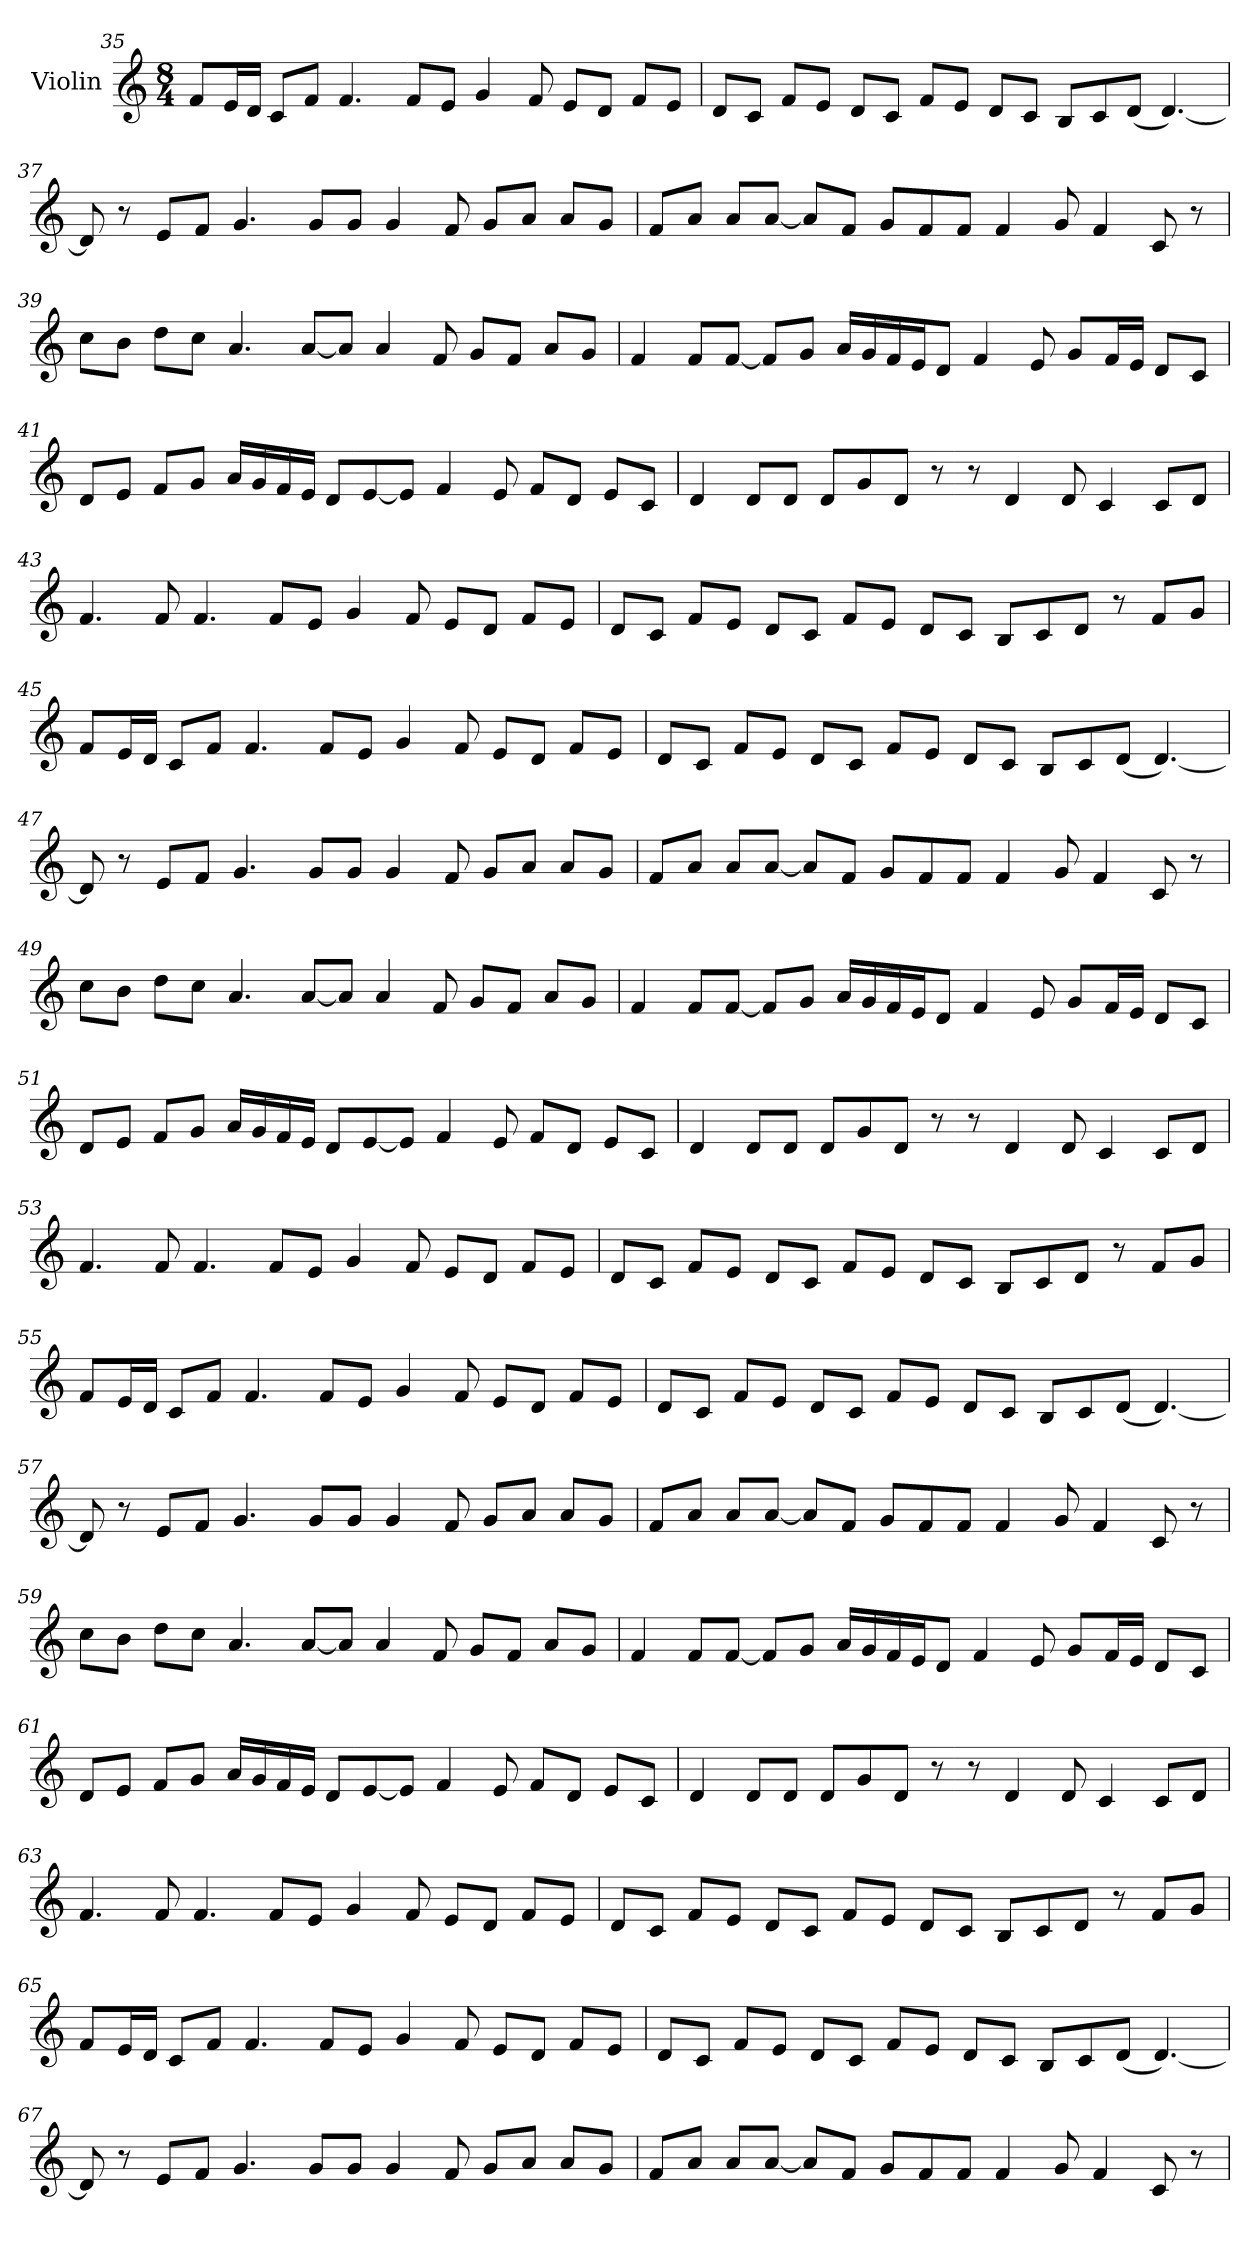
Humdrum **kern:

**kern
*part1
*staff1
*I"Violin
*clefG2
*k[]
*M8/4
=35
8f/L
16e/L
16d/JJ
8c/L
8f/J
4.f/
8f/L
8e/J
4g/
8f/
8e/L
8d/J
8f/L
8e/J
!!LO:LB:g=z
=36
8d/L
8c/J
8f/L
8e/J
8d/L
8c/J
8f/L
8e/J
8d/L
8c/J
8B/L
8c/
(<8d/J
[4.d/)
=37
8d/]
8r
8e/L
8f/J
4.g/
8g/L
8g/J
4g/
8f/
8g/L
8a/J
8a/L
8g/J
!!LO:LB:g=z
=38
8f/L
8a/J
8a/L
[8a/J
8a/L]
8f/J
8g/L
8f/
8f/J
4f/
8g/
4f/
8c/
8r
=39
8cc\L
8b\J
8dd\L
8cc\J
4.a/
[8a/L
8a/J]
4a/
8f/
8g/L
8f/J
8a/L
8g/J
!!LO:LB:g=z
=40
4f/
8f/L
[8f/J
8f/L]
8g/J
16a/LL
16g/
16f/
16e/J
8d/J
4f/
8e/
8g/L
16f/L
16e/JJ
8d/L
8c/J
=41
8d/L
8e/J
8f/L
8g/J
16a/LL
16g/
16f/
16e/JJ
8d/L
[8e/
8e/J]
4f/
8e/
8f/L
8d/J
8e/L
8c/J
!!LO:LB:g=z
=42
4d/
8d/L
8d/J
8d/L
8g/
8d/J
8r
8r
4d/
8d/
4c/
8c/L
8d/J
=43
4.f/
8f/
4.f/
8f/L
8e/J
4g/
8f/
8e/L
8d/J
8f/L
8e/J
!!LO:PB:g=z
=44
8d/L
8c/J
8f/L
8e/J
8d/L
8c/J
8f/L
8e/J
8d/L
8c/J
8B/L
8c/
8d/J
8r
8f/L
8g/J
=45
8f/L
16e/L
16d/JJ
8c/L
8f/J
4.f/
8f/L
8e/J
4g/
8f/
8e/L
8d/J
8f/L
8e/J
!!LO:LB:g=z
=46
8d/L
8c/J
8f/L
8e/J
8d/L
8c/J
8f/L
8e/J
8d/L
8c/J
8B/L
8c/
(<8d/J
[4.d/)
=47
8d/]
8r
8e/L
8f/J
4.g/
8g/L
8g/J
4g/
8f/
8g/L
8a/J
8a/L
8g/J
!!LO:LB:g=z
=48
8f/L
8a/J
8a/L
[8a/J
8a/L]
8f/J
8g/L
8f/
8f/J
4f/
8g/
4f/
8c/
8r
=49
8cc\L
8b\J
8dd\L
8cc\J
4.a/
[8a/L
8a/J]
4a/
8f/
8g/L
8f/J
8a/L
8g/J
!!LO:LB:g=z
=50
4f/
8f/L
[8f/J
8f/L]
8g/J
16a/LL
16g/
16f/
16e/J
8d/J
4f/
8e/
8g/L
16f/L
16e/JJ
8d/L
8c/J
=51
8d/L
8e/J
8f/L
8g/J
16a/LL
16g/
16f/
16e/JJ
8d/L
[8e/
8e/J]
4f/
8e/
8f/L
8d/J
8e/L
8c/J
!!LO:LB:g=z
=52
4d/
8d/L
8d/J
8d/L
8g/
8d/J
8r
8r
4d/
8d/
4c/
8c/L
8d/J
=53
4.f/
8f/
4.f/
8f/L
8e/J
4g/
8f/
8e/L
8d/J
8f/L
8e/J
!!LO:LB:g=z
=54
8d/L
8c/J
8f/L
8e/J
8d/L
8c/J
8f/L
8e/J
8d/L
8c/J
8B/L
8c/
8d/J
8r
8f/L
8g/J
=55
8f/L
16e/L
16d/JJ
8c/L
8f/J
4.f/
8f/L
8e/J
4g/
8f/
8e/L
8d/J
8f/L
8e/J
!!LO:LB:g=z
=56
8d/L
8c/J
8f/L
8e/J
8d/L
8c/J
8f/L
8e/J
8d/L
8c/J
8B/L
8c/
(<8d/J
[4.d/)
=57
8d/]
8r
8e/L
8f/J
4.g/
8g/L
8g/J
4g/
8f/
8g/L
8a/J
8a/L
8g/J
!!LO:LB:g=z
=58
8f/L
8a/J
8a/L
[8a/J
8a/L]
8f/J
8g/L
8f/
8f/J
4f/
8g/
4f/
8c/
8r
=59
8cc\L
8b\J
8dd\L
8cc\J
4.a/
[8a/L
8a/J]
4a/
8f/
8g/L
8f/J
8a/L
8g/J
!!LO:PB:g=z
=60
4f/
8f/L
[8f/J
8f/L]
8g/J
16a/LL
16g/
16f/
16e/J
8d/J
4f/
8e/
8g/L
16f/L
16e/JJ
8d/L
8c/J
=61
8d/L
8e/J
8f/L
8g/J
16a/LL
16g/
16f/
16e/JJ
8d/L
[8e/
8e/J]
4f/
8e/
8f/L
8d/J
8e/L
8c/J
!!LO:LB:g=z
=62
4d/
8d/L
8d/J
8d/L
8g/
8d/J
8r
8r
4d/
8d/
4c/
8c/L
8d/J
=63
4.f/
8f/
4.f/
8f/L
8e/J
4g/
8f/
8e/L
8d/J
8f/L
8e/J
!!LO:LB:g=z
=64
8d/L
8c/J
8f/L
8e/J
8d/L
8c/J
8f/L
8e/J
8d/L
8c/J
8B/L
8c/
8d/J
8r
8f/L
8g/J
=65
8f/L
16e/L
16d/JJ
8c/L
8f/J
4.f/
8f/L
8e/J
4g/
8f/
8e/L
8d/J
8f/L
8e/J
!!LO:LB:g=z
=66
8d/L
8c/J
8f/L
8e/J
8d/L
8c/J
8f/L
8e/J
8d/L
8c/J
8B/L
8c/
(<8d/J
[4.d/)
=67
8d/]
8r
8e/L
8f/J
4.g/
8g/L
8g/J
4g/
8f/
8g/L
8a/J
8a/L
8g/J
!!LO:LB:g=z
=68
8f/L
8a/J
8a/L
[8a/J
8a/L]
8f/J
8g/L
8f/
8f/J
4f/
8g/
4f/
8c/
8r
=
*-
